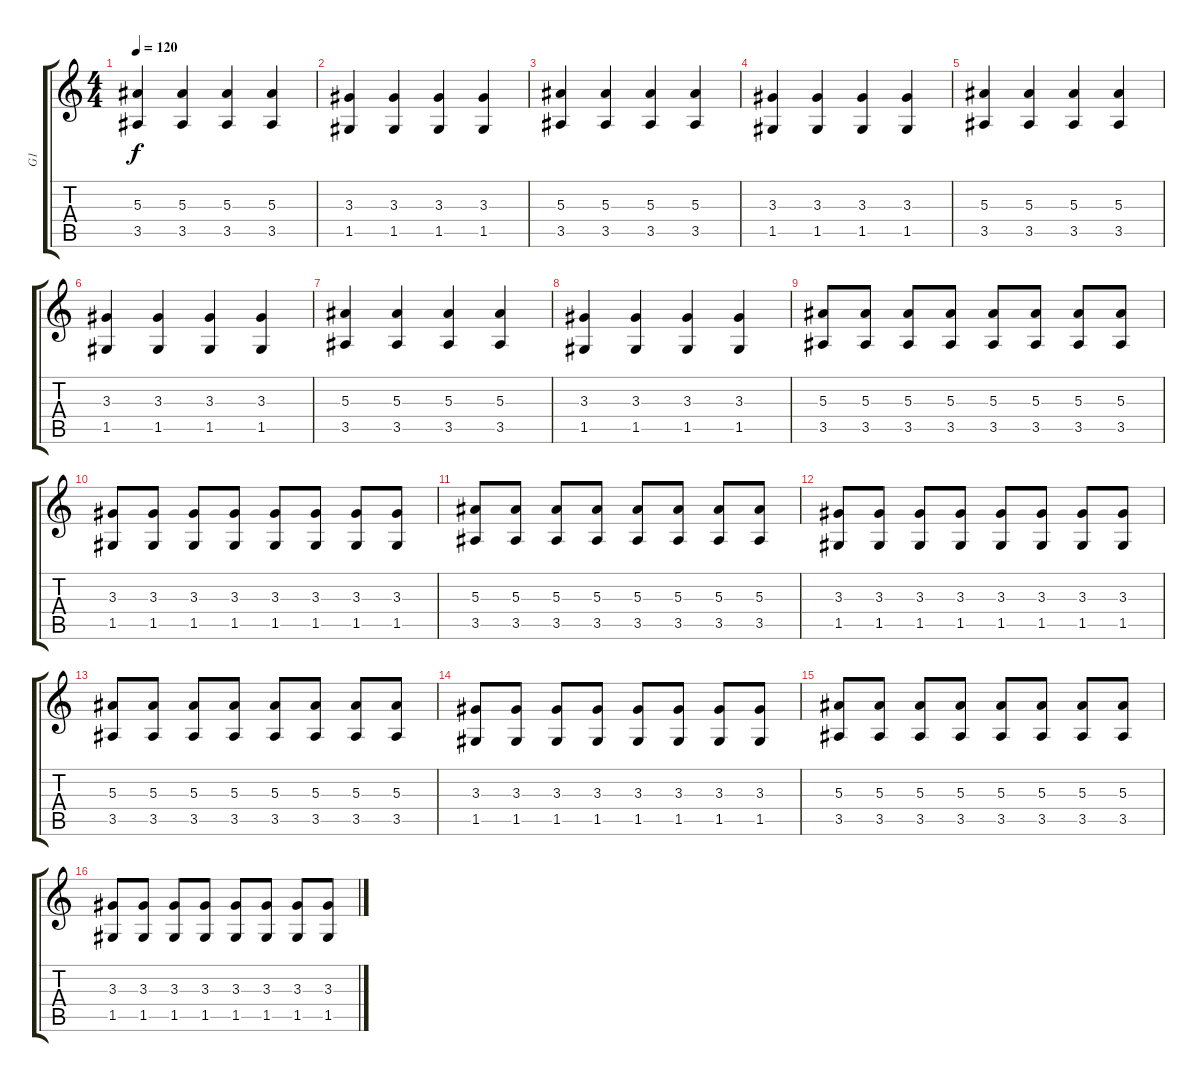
\track ("G1" "G1") {instrument distortionguitar}
\staff {score tabs}
\tuning (D4 A3 F3 C3 G2 C2) {hide}
\ts (4 4)
\tempo 120
\clef g2
\ks c
(5.3 3.5).4{dy f instrument electricguitarclean} (5.3 3.5).4 (5.3 3.5).4 (5.3 3.5).4 |
(3.3 1.5).4{instrument electricguitarclean} (3.3 1.5).4 (3.3 1.5).4 (3.3 1.5).4 |
(5.3 3.5).4{instrument electricguitarclean} (5.3 3.5).4 (5.3 3.5).4 (5.3 3.5).4 |
(3.3 1.5).4{instrument electricguitarclean} (3.3 1.5).4 (3.3 1.5).4 (3.3 1.5).4 |
(5.3 3.5).4{instrument electricguitarclean} (5.3 3.5).4 (5.3 3.5).4 (5.3 3.5).4 |
(3.3 1.5).4{instrument electricguitarclean} (3.3 1.5).4 (3.3 1.5).4 (3.3 1.5).4 |
(5.3 3.5).4{instrument electricguitarclean} (5.3 3.5).4 (5.3 3.5).4 (5.3 3.5).4 |
(3.3 1.5).4{instrument electricguitarclean} (3.3 1.5).4 (3.3 1.5).4 (3.3 1.5).4 |
(5.3 3.5).8{instrument electricguitarclean} (5.3 3.5).8 (5.3 3.5).8 (5.3 3.5).8 (5.3 3.5).8 (5.3 3.5).8 (5.3 3.5).8 (5.3 3.5).8 |
(3.3 1.5).8{instrument electricguitarclean} (3.3 1.5).8 (3.3 1.5).8 (3.3 1.5).8 (3.3 1.5).8 (3.3 1.5).8 (3.3 1.5).8 (3.3 1.5).8 |
(5.3 3.5).8{instrument electricguitarclean} (5.3 3.5).8 (5.3 3.5).8 (5.3 3.5).8 (5.3 3.5).8 (5.3 3.5).8 (5.3 3.5).8 (5.3 3.5).8 |
(3.3 1.5).8{instrument electricguitarclean} (3.3 1.5).8 (3.3 1.5).8 (3.3 1.5).8 (3.3 1.5).8 (3.3 1.5).8 (3.3 1.5).8 (3.3 1.5).8 |
(5.3 3.5).8{instrument electricguitarclean} (5.3 3.5).8 (5.3 3.5).8 (5.3 3.5).8 (5.3 3.5).8 (5.3 3.5).8 (5.3 3.5).8 (5.3 3.5).8 |
(3.3 1.5).8{instrument electricguitarclean} (3.3 1.5).8 (3.3 1.5).8 (3.3 1.5).8 (3.3 1.5).8 (3.3 1.5).8 (3.3 1.5).8 (3.3 1.5).8 |
(5.3 3.5).8{instrument electricguitarclean} (5.3 3.5).8 (5.3 3.5).8 (5.3 3.5).8 (5.3 3.5).8 (5.3 3.5).8 (5.3 3.5).8 (5.3 3.5).8 |
(3.3 1.5).8{instrument electricguitarclean} (3.3 1.5).8 (3.3 1.5).8 (3.3 1.5).8 (3.3 1.5).8 (3.3 1.5).8 (3.3 1.5).8 (3.3 1.5).8
